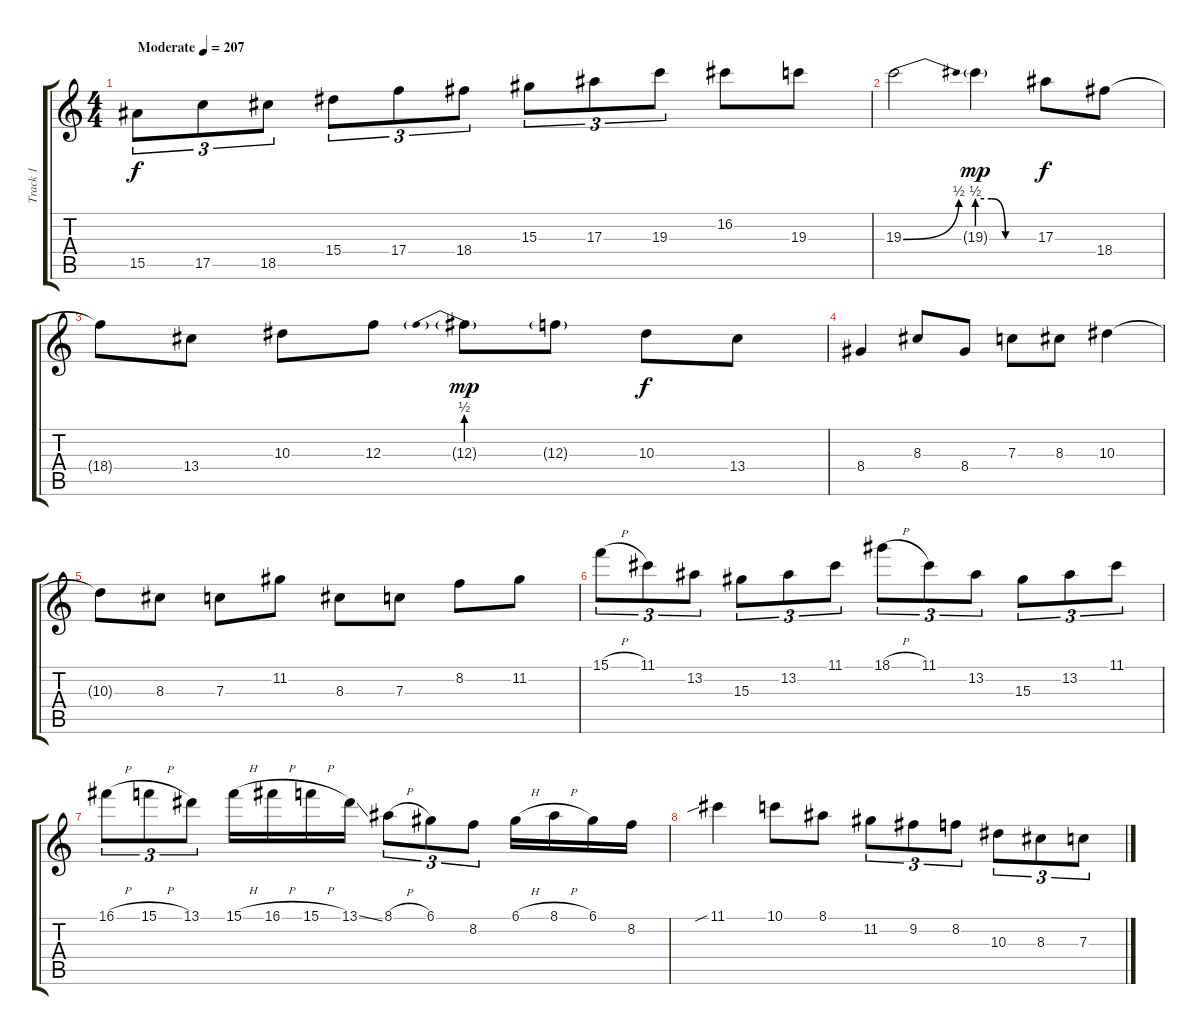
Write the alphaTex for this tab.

\track ("Track 1" "Track 1") {instrument distortionguitar}
\staff {score tabs}
\tuning (D4 A3 F3 C3 G2 C2) {hide}
\ts (4 4)
\tempo (207 "Moderate")
\clef g2
\ks c
15.5.8{tu (3 2) dy f instrument distortionguitar} 17.5.8{tu (3 2)} 18.5.8{tu (3 2)} 15.4.8{tu (3 2)} 17.4.8{tu (3 2)} 18.4.8{tu (3 2)} 15.3.8{tu (3 2)} 17.3.8{tu (3 2)} 19.3.8{tu (3 2)} 16.2.8 19.3.8 |
19.3{be (bend 0 0 60 2)}.2 19.3{be (custom 0 2 15 2 30 0 60 0) g}.4{dy mp} 17.3.8{dy f} 18.4.8 |
18.4{t}.8 13.4.8 10.3.8 12.3.8 12.3{be (prebend 0 2 60 2) g}.8{dy mp} 12.3{g}.8 10.3.8{dy f} 13.4.8 |
8.4.4 8.3.8 8.4.8 7.3.8 8.3.8 10.3.4 |
10.3{t}.8 8.3.8 7.3.8 11.2.8 8.3.8 7.3.8 8.2.8 11.2.8 |
15.1{h}.8{tu (3 2)} 11.1.8{tu (3 2)} 13.2.8{tu (3 2)} 15.3.8{tu (3 2)} 13.2.8{tu (3 2)} 11.1.8{tu (3 2)} 18.1{h}.8{tu (3 2)} 11.1.8{tu (3 2)} 13.2.8{tu (3 2)} 15.3.8{tu (3 2)} 13.2.8{tu (3 2)} 11.1.8{tu (3 2)} |
16.1{h}.8{tu (3 2)} 15.1{h}.8{tu (3 2)} 13.1.8{tu (3 2)} 15.1{h}.16 16.1{h}.16 15.1{h}.16 13.1{ss}.16 8.1{h}.8{tu (3 2)} 6.1.8{tu (3 2)} 8.2.8{tu (3 2)} 6.1{h}.16 8.1{h}.16 6.1.16 8.2.16 |
11.1{sib}.4 10.1.8 8.1.8 11.2.8{tu (3 2)} 9.2.8{tu (3 2)} 8.2.8{tu (3 2)} 10.3.8{tu (3 2)} 8.3.8{tu (3 2)} 7.3.8{tu (3 2)}
